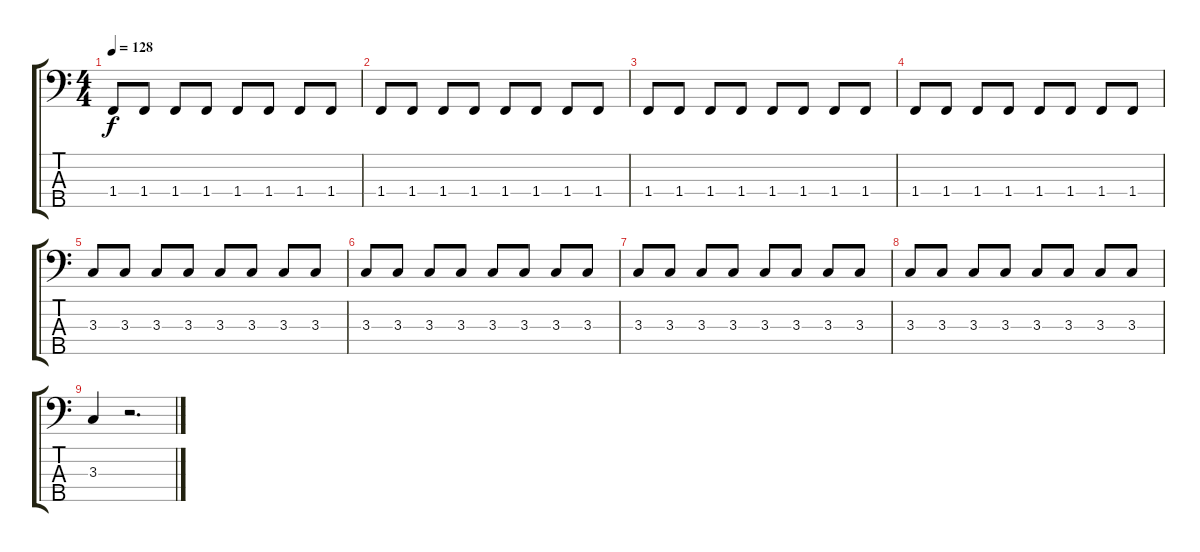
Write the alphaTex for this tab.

\track "" {instrument electricbassfinger}
\staff {score tabs}
\tuning (G2 D2 A1 E1 B0) {hide}
\ts (4 4)
\tempo 128
\clef f4
\ks c
1.4.8{dy f} 1.4.8 1.4.8 1.4.8 1.4.8 1.4.8 1.4.8 1.4.8 |
1.4.8 1.4.8 1.4.8 1.4.8 1.4.8 1.4.8 1.4.8 1.4.8 |
1.4.8 1.4.8 1.4.8 1.4.8 1.4.8 1.4.8 1.4.8 1.4.8 |
1.4.8 1.4.8 1.4.8 1.4.8 1.4.8 1.4.8 1.4.8 1.4.8 |
3.3.8 3.3.8 3.3.8 3.3.8 3.3.8 3.3.8 3.3.8 3.3.8 |
3.3.8 3.3.8 3.3.8 3.3.8 3.3.8 3.3.8 3.3.8 3.3.8 |
3.3.8 3.3.8 3.3.8 3.3.8 3.3.8 3.3.8 3.3.8 3.3.8 |
3.3.8 3.3.8 3.3.8 3.3.8 3.3.8 3.3.8 3.3.8 3.3.8 |
3.3.4 r.2{d}
